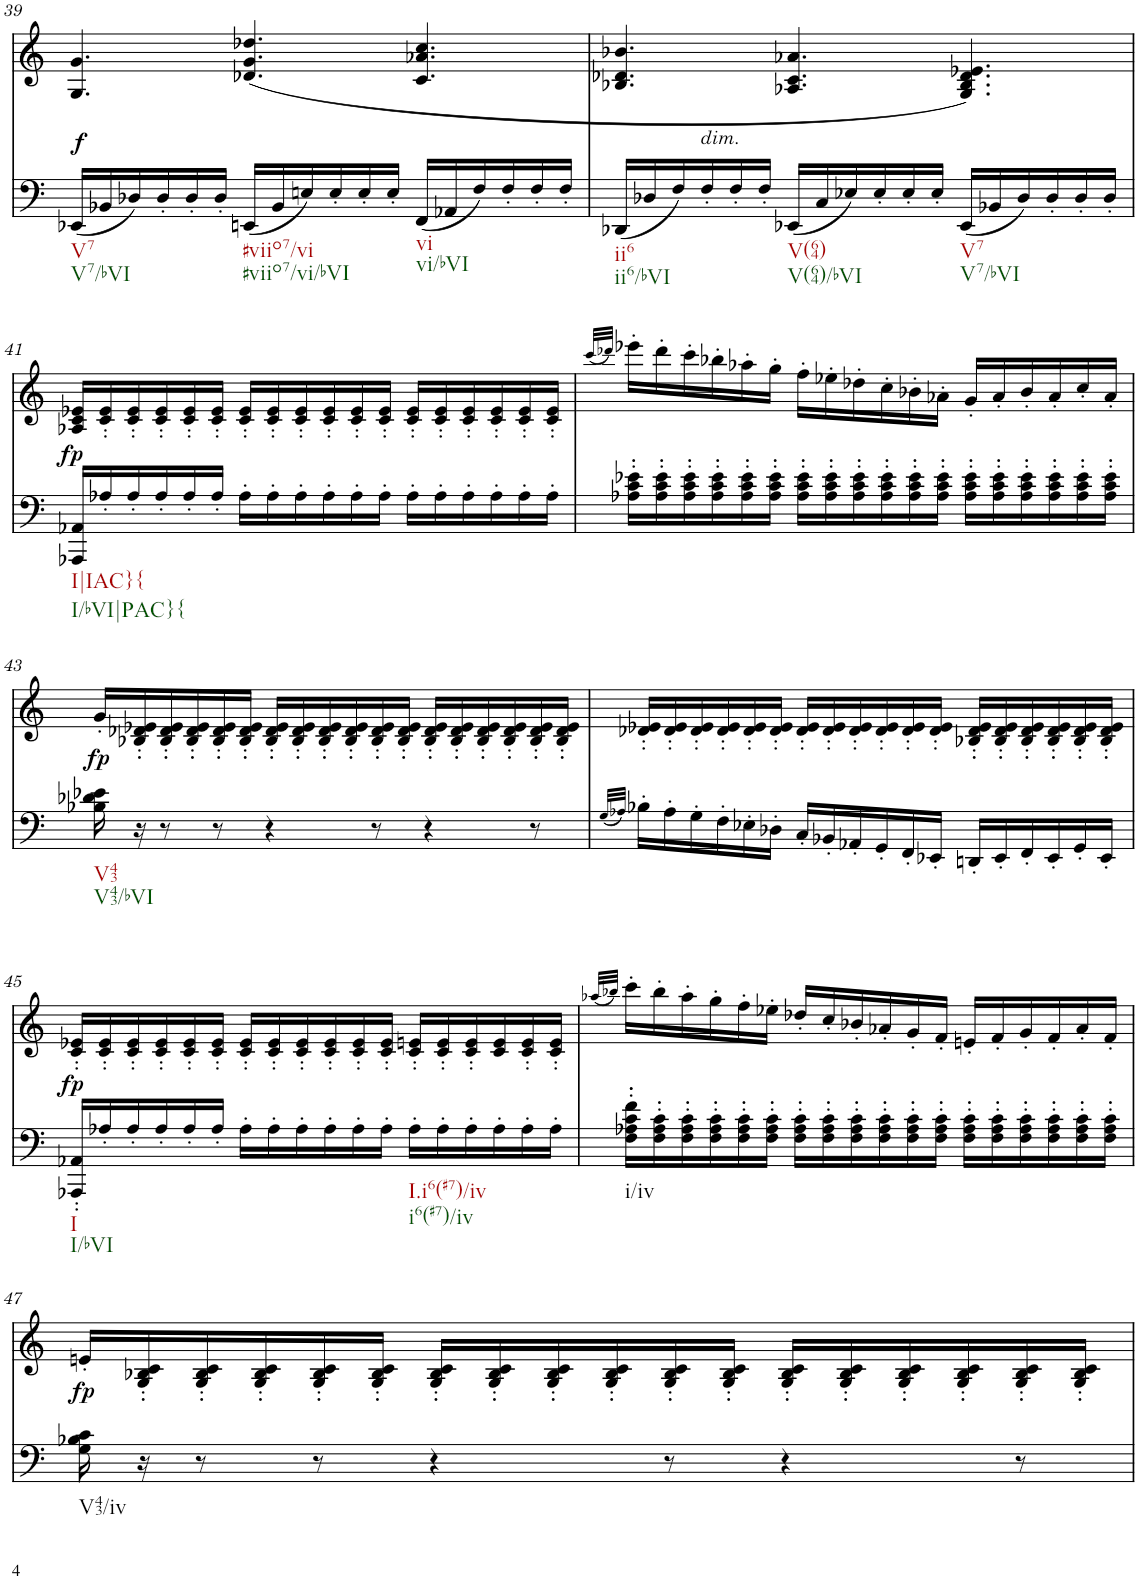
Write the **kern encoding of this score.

**kern	**dynam	**kern	**text	**dynam
*part2	*part2	*part1	*part1	*part1
*staff2	*staff2	*staff1	*staff1	*staff1
*I"Piano	*	*I"Piano	*	*
*I'Pno	*	*I'Pno	*	*
!!LO:PB:g=z
*clefF4	*	*clefG2	*	*
*k[]	*	*k[]	*	*
*M9/8	*	*M9/8	*	*
=39	=39	=39	=39	=39
!LO:TX:b:t=V7	!	!	!	!
!LO:TX:b:t=V7/bVI	!	!	!	!
!	!LO:DY:a	!	!LO:LY:b	!
(16EE-X/LL	f	4.G/ 4.g/	f	.
16BB-X/	.	.	.	.
16D-X/)	.	.	.	.
16D-'/	.	.	.	.
16D-'/	.	.	.	.
16D-'/JJ	.	.	.	.
!LO:TX:b:t=#viio7/vi	!	!	!	!
!LO:TX:b:t=#viio7/vi/bVI	!	!	!	!
(16EEn/LL	.	(4.d-X/ 4.g/ 4.dd-X/	.	.
16BB-/	.	.	.	.
16En/)	.	.	.	.
16E'/	.	.	.	.
16E'/	.	.	.	.
16E'/JJ	.	.	.	.
!LO:TX:b:t=vi	!	!	!	!
!LO:TX:b:t=vi/bVI	!	!	!	!
(16FF/LL	.	4.c/ 4.a-X/ 4.cc/	.	.
16AA-X/	.	.	.	.
16F/)	.	.	.	.
16F'/	.	.	.	.
16F'/	.	.	.	.
16F'/JJ	.	.	.	.
=40	=40	=40	=40	=40
!LO:TX:b:t=ii6	!	!	!	!
!LO:TX:b:t=ii6/bVI	!	!	!	!
!	!	!	!LO:LY:b	!
(16DD-X/LL	.	4.B-X/ 4.d-X/ 4.b-X/	>	.
16D-X/	.	.	.	.
16F/)	.	.	.	.
!LO:TX:a:i:t=dim.	!	!	!	!
16F'/	.	.	.	.
16F'/	.	.	.	.
16F'/JJ	.	.	.	.
!LO:TX:b:t=V(64)	!	!	!	!
!LO:TX:b:t=V(64)/bVI	!	!	!	!
(16EE-X/LL	.	4.A-X/ 4.c/ 4.a-X/	.	.
16C/	.	.	.	.
16E-X/)	.	.	.	.
16E-'/	.	.	.	.
16E-'/	.	.	.	.
16E-'/JJ	.	.	.	.
!LO:TX:b:t=V7	!	!	!	!
!LO:TX:b:t=V7/bVI	!	!	!	!
(16EE-/LL	.	4.G/ 4.B-/ 4.d-/ 4.e-X/)	.	.
16BB-X/	.	.	.	.
16D-/)	.	.	.	.
16D-'/	.	.	.	.
16D-'/	.	.	.	.
16D-'/JJ	.	.	.	.
!!LO:LB:g=z
=41	=41	=41	=41	=41
!LO:TX:b:t=I|IAC}{	!	!	!	!
!LO:TX:b:t=I/bVI|PAC}{	!	!	!	!
!	!LO:DY:a	!	!LO:LY:b	!
16AAA-X/ 16AA-X/LL	fp	16A-X/ 16c/ 16e-X/LL	fp	.
16A-X'/	.	16c/' 16e-/'	.	.
16A-'/	.	16c/' 16e-/'	.	.
16A-'/	.	16c/' 16e-/'	.	.
16A-'/	.	16c/' 16e-/'	.	.
16A-'/JJ	.	16c/' 16e-/'JJ	.	.
16A-'\LL	.	16c/' 16e-/'LL	.	.
16A-'\	.	16c/' 16e-/'	.	.
16A-'\	.	16c/' 16e-/'	.	.
16A-'\	.	16c/' 16e-/'	.	.
16A-'\	.	16c/' 16e-/'	.	.
16A-'\JJ	.	16c/' 16e-/'JJ	.	.
16A-'\LL	.	16c/' 16e-/'LL	.	.
16A-'\	.	16c/' 16e-/'	.	.
16A-'\	.	16c/' 16e-/'	.	.
16A-'\	.	16c/' 16e-/'	.	.
16A-'\	.	16c/' 16e-/'	.	.
16A-'\JJ	.	16c/' 16e-/'JJ	.	.
=42	=42	=42	=42	=42
.	.	(32qccc/LLL	.	.
.	.	32qddd-X/JJJ)	.	.
16A-X\' 16c\' 16e-X\'LL	.	16eee-X'\LL	.	.
16A-\' 16c\' 16e-\'	.	16ddd-'\	.	.
16A-\' 16c\' 16e-\'	.	16ccc'\	.	.
16A-\' 16c\' 16e-\'	.	16bb-X'\	.	.
16A-\' 16c\' 16e-\'	.	16aa-X'\	.	.
16A-\' 16c\' 16e-\'JJ	.	16gg'\JJ	.	.
16A-\' 16c\' 16e-\'LL	.	16ff'\LL	.	.
16A-\' 16c\' 16e-\'	.	16ee-X'\	.	.
16A-\' 16c\' 16e-\'	.	16dd-X'\	.	.
16A-\' 16c\' 16e-\'	.	16cc'\	.	.
16A-\' 16c\' 16e-\'	.	16b-X'\	.	.
16A-\' 16c\' 16e-\'JJ	.	16a-X'\JJ	.	.
16A-\' 16c\' 16e-\'LL	.	16g'/LL	.	.
16A-\' 16c\' 16e-\'	.	16a-'/	.	.
16A-\' 16c\' 16e-\'	.	16b-'/	.	.
16A-\' 16c\' 16e-\'	.	16a-'/	.	.
16A-\' 16c\' 16e-\'	.	16cc'/	.	.
16A-\' 16c\' 16e-\'JJ	.	16a-'/JJ	.	.
!!LO:LB:g=z
=43	=43	=43	=43	=43
!LO:TX:b:t=V43	!	!	!	!
!LO:TX:b:t=V43/bVI	!	!	!	!
!	!	!	!LO:LY:b	!LO:DY:b
16B-X\ 16d-X\ 16e-X\	.	16g'/LL	fp	fp
16r	.	16B-X/' 16d-X/' 16e-X/'	.	.
8r	.	16B-/' 16d-/' 16e-/'	.	.
.	.	16B-/' 16d-/' 16e-/'	.	.
8r	.	16B-/' 16d-/' 16e-/'	.	.
.	.	16B-/' 16d-/' 16e-/'JJ	.	.
4r	.	16B-/' 16d-/' 16e-/'LL	.	.
.	.	16B-/' 16d-/' 16e-/'	.	.
.	.	16B-/' 16d-/' 16e-/'	.	.
.	.	16B-/' 16d-/' 16e-/'	.	.
8r	.	16B-/' 16d-/' 16e-/'	.	.
.	.	16B-/' 16d-/' 16e-/'JJ	.	.
4r	.	16B-/' 16d-/' 16e-/'LL	.	.
.	.	16B-/' 16d-/' 16e-/'	.	.
.	.	16B-/' 16d-/' 16e-/'	.	.
.	.	16B-/' 16d-/' 16e-/'	.	.
8r	.	16B-/' 16d-/' 16e-/'	.	.
.	.	16B-/' 16d-/' 16e-/'JJ	.	.
=44	=44	=44	=44	=44
(32qG/LLL	.	.	.	.
32qA-X/JJJ)	.	.	.	.
16B-X'\LL	.	16d-X/' 16e-X/'LL	.	.
16A-'\	.	16d-/' 16e-/'	.	.
16G'\	.	16d-/' 16e-/'	.	.
16F'\	.	16d-/' 16e-/'	.	.
16E-X'\	.	16d-/' 16e-/'	.	.
16D-X'\JJ	.	16d-/' 16e-/'JJ	.	.
16C'/LL	.	16d-/' 16e-/'LL	.	.
16BB-X'/	.	16d-/' 16e-/'	.	.
16AA-X'/	.	16d-/' 16e-/'	.	.
16GG'/	.	16d-/' 16e-/'	.	.
16FF'/	.	16d-/' 16e-/'	.	.
16EE-X'/JJ	.	16d-/' 16e-/'JJ	.	.
16DDn'/LL	.	16B-X/' 16d-/' 16e-/'LL	.	.
16EE-'/	.	16B-/' 16d-/' 16e-/'	.	.
16FF'/	.	16B-/' 16d-/' 16e-/'	.	.
16EE-'/	.	16B-/' 16d-/' 16e-/'	.	.
16GG'/	.	16B-/' 16d-/' 16e-/'	.	.
16EE-'/JJ	.	16B-/' 16d-/' 16e-/'JJ	.	.
!!LO:LB:g=z
=45	=45	=45	=45	=45
!LO:TX:b:t=I	!	!	!	!
!LO:TX:b:t=I/bVI	!	!	!	!
!	!LO:DY:a	!	!LO:LY:b	!
16AAA-X/' 16AA-X/'LL	fp	16c/' 16e-X/'LL	fp	.
16A-X'/	.	16c/' 16e-/'	.	.
16A-'/	.	16c/' 16e-/'	.	.
16A-'/	.	16c/' 16e-/'	.	.
16A-'/	.	16c/' 16e-/'	.	.
16A-'/JJ	.	16c/' 16e-/'JJ	.	.
16A-'\LL	.	16c/' 16e-/'LL	.	.
16A-'\	.	16c/' 16e-/'	.	.
16A-'\	.	16c/' 16e-/'	.	.
16A-'\	.	16c/' 16e-/'	.	.
16A-'\	.	16c/' 16e-/'	.	.
16A-'\JJ	.	16c/' 16e-/'JJ	.	.
!LO:TX:b:t=I.i6(#7)/iv	!	!	!	!
!LO:TX:b:t=i6(#7)/iv	!	!	!	!
16A-'\LL	.	16c/' 16en/'LL	.	.
16A-'\	.	16c/' 16e/'	.	.
16A-'\	.	16c/' 16e/'	.	.
16A-'\	.	16c/ 16e/	.	.
16A-'\	.	16c/' 16e/'	.	.
16A-'\JJ	.	16c/' 16e/'JJ	.	.
=46	=46	=46	=46	=46
.	.	(32qaa-X/LLL	.	.
.	.	32qbb-X/JJJ)	.	.
!LO:TX:b:t=i/iv	!	!	!	!
16F\' 16A-X\' 16c\' 16f\'LL	.	16ccc'\LL	.	.
16F\' 16A-\' 16c\'	.	16bb-'\	.	.
16F\' 16A-\' 16c\'	.	16aa-'\	.	.
16F\' 16A-\' 16c\'	.	16gg'\	.	.
16F\' 16A-\' 16c\'	.	16ff'\	.	.
16F\' 16A-\' 16c\'JJ	.	16ee-X'\JJ	.	.
16F\' 16A-\' 16c\'LL	.	16dd-X'/LL	.	.
16F\' 16A-\' 16c\'	.	16cc'/	.	.
16F\' 16A-\' 16c\'	.	16b-X'/	.	.
16F\' 16A-\' 16c\'	.	16a-X'/	.	.
16F\' 16A-\' 16c\'	.	16g'/	.	.
16F\' 16A-\' 16c\'JJ	.	16f'/JJ	.	.
16F\' 16A-\' 16c\'LL	.	16en'/LL	.	.
16F\' 16A-\' 16c\'	.	16f'/	.	.
16F\' 16A-\' 16c\'	.	16g'/	.	.
16F\' 16A-\' 16c\'	.	16f'/	.	.
16F\' 16A-\' 16c\'	.	16a-'/	.	.
16F\' 16A-\' 16c\'JJ	.	16f'/JJ	.	.
!!LO:LB:g=z
=47	=47	=47	=47	=47
!LO:TX:b:t=V43/iv	!	!	!	!
!	!	!	!LO:LY:b	!LO:DY:b
16G\ 16B-X\ 16c\	.	16en'/LL	fp	fp
16r	.	16G/' 16B-X/' 16c/'	.	.
8r	.	16G/' 16B-/' 16c/'	.	.
.	.	16G/' 16B-/' 16c/'	.	.
8r	.	16G/' 16B-/' 16c/'	.	.
.	.	16G/' 16B-/' 16c/'JJ	.	.
4r	.	16G/' 16B-/' 16c/'LL	.	.
.	.	16G/' 16B-/' 16c/'	.	.
.	.	16G/' 16B-/' 16c/'	.	.
.	.	16G/' 16B-/' 16c/'	.	.
8r	.	16G/' 16B-/' 16c/'	.	.
.	.	16G/' 16B-/' 16c/'JJ	.	.
4r	.	16G/' 16B-/' 16c/'LL	.	.
.	.	16G/' 16B-/' 16c/'	.	.
.	.	16G/' 16B-/' 16c/'	.	.
.	.	16G/' 16B-/' 16c/'	.	.
8r	.	16G/' 16B-/' 16c/'	.	.
.	.	16G/' 16B-/' 16c/'JJ	.	.
=	=	=	=	=
*-	*-	*-	*-	*-
